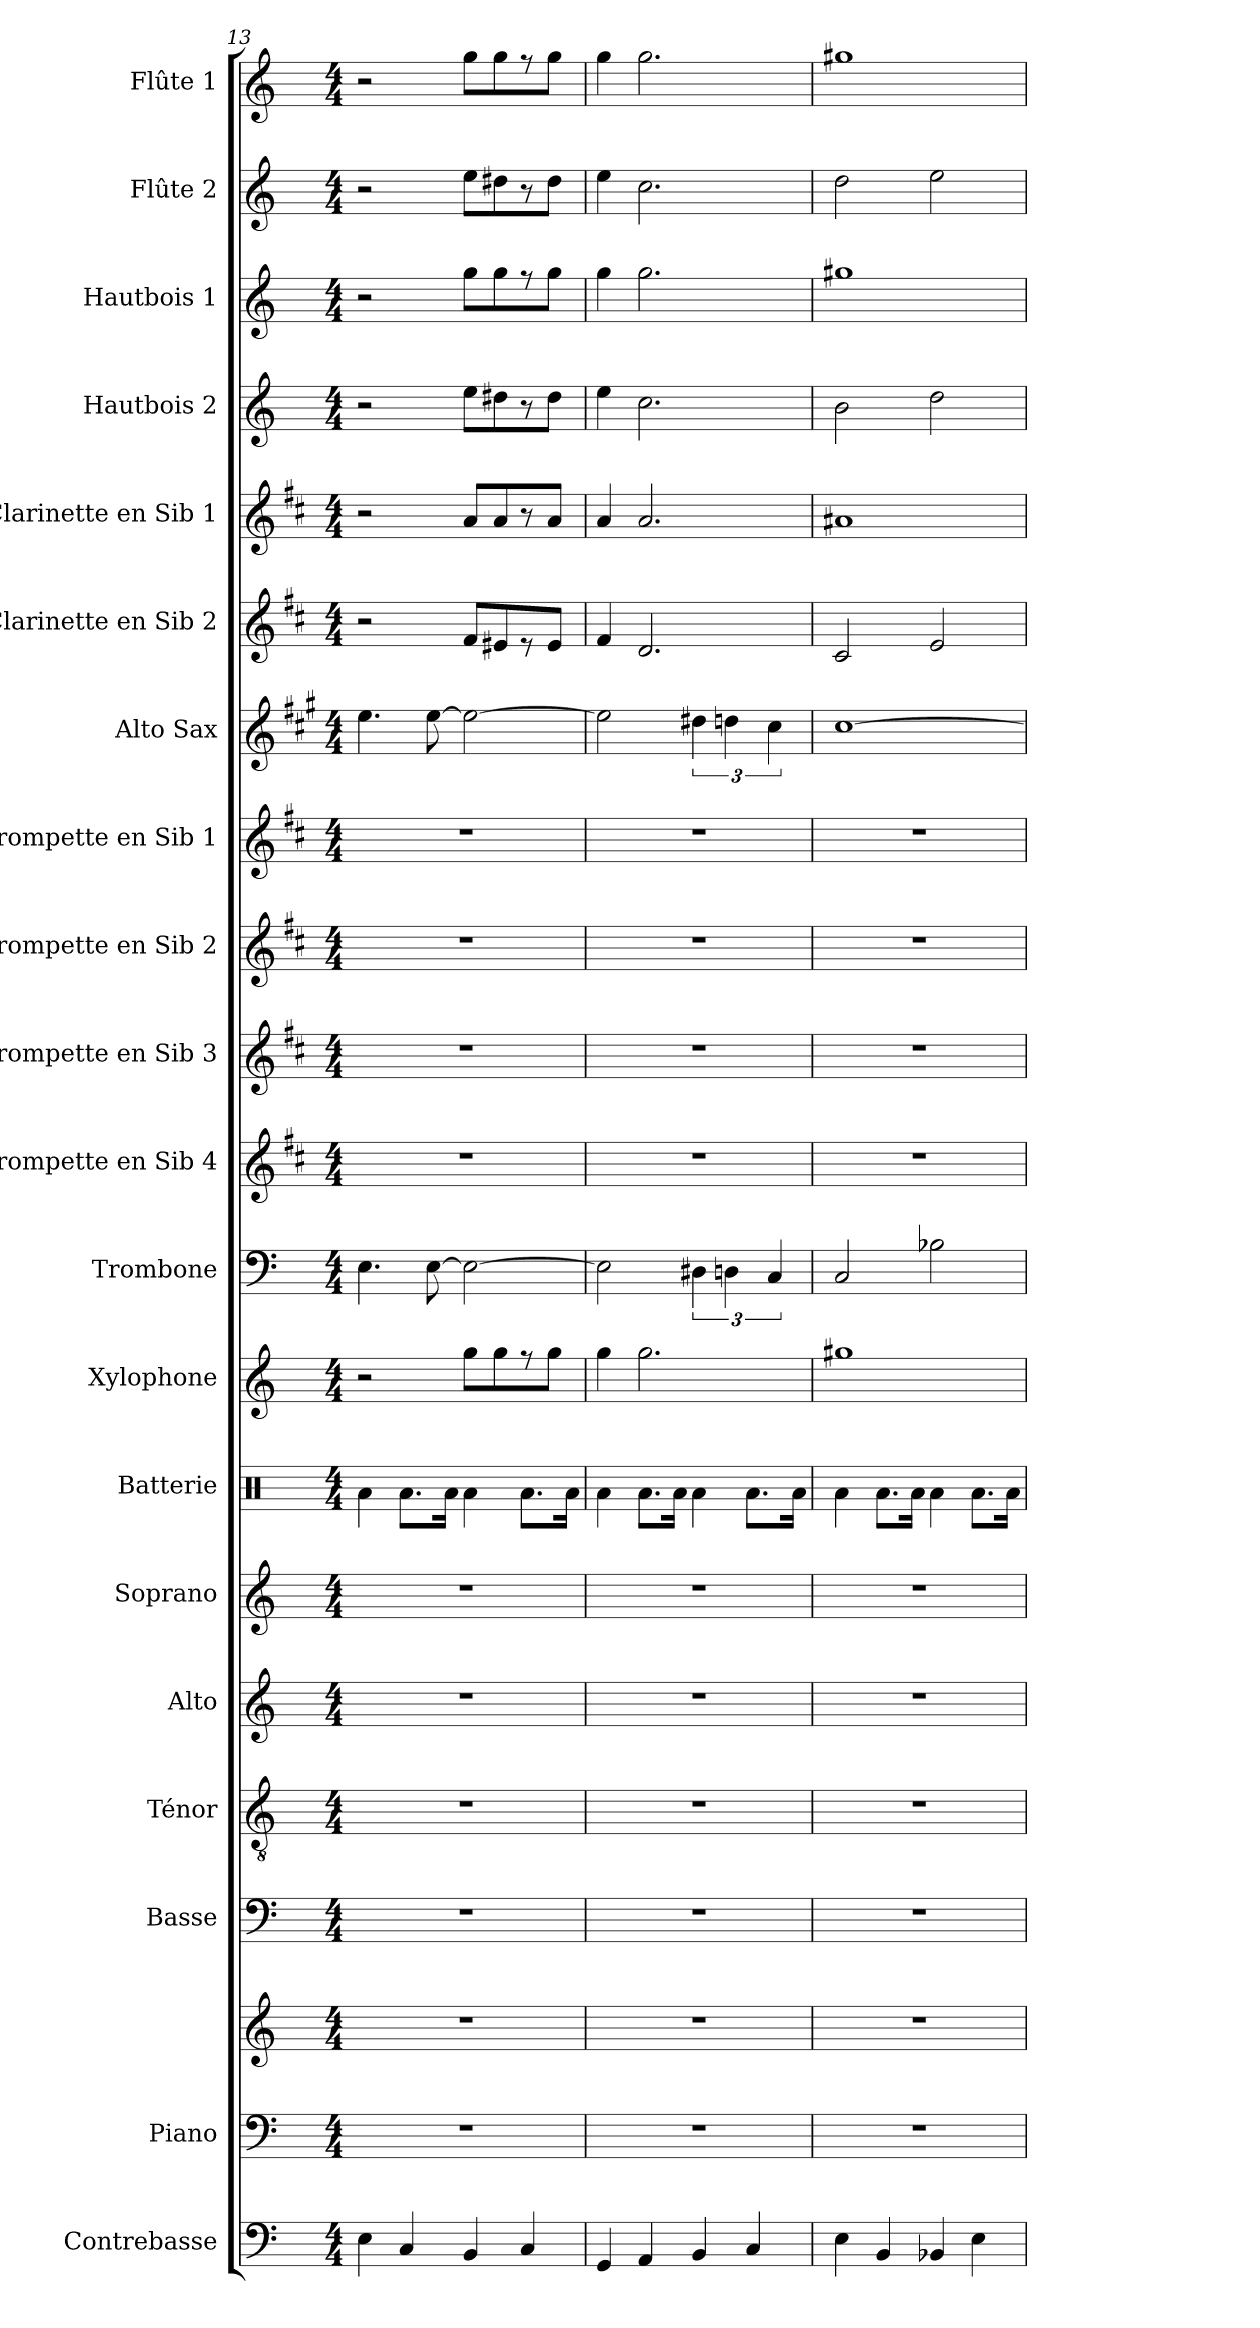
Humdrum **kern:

**kern	**kern	**kern	**kern	**kern	**kern	**kern	**kern	**kern	**kern	**kern	**kern	**kern	**kern	**kern	**kern	**kern	**kern	**kern	**kern	**kern
*part20	*part19	*part19	*part18	*part17	*part16	*part15	*part14	*part13	*part12	*part11	*part10	*part9	*part8	*part7	*part6	*part5	*part4	*part3	*part2	*part1
*staff21	*staff20	*staff19	*staff18	*staff17	*staff16	*staff15	*staff14	*staff13	*staff12	*staff11	*staff10	*staff9	*staff8	*staff7	*staff6	*staff5	*staff4	*staff3	*staff2	*staff1
*I"Contrebasse	*I"Piano	*	*I"Basse	*I"Ténor	*I"Alto	*I"Soprano	*I"Batterie	*I"Xylophone	*I"Trombone	*I"Trompette en Sib 4	*I"Trompette en Sib 3	*I"Trompette en Sib 2	*I"Trompette en Sib 1	*I"Alto Sax	*I"Clarinette en Sib 2	*I"Clarinette en Sib 1	*I"Hautbois 2	*I"Hautbois 1	*I"Flûte 2	*I"Flûte 1
*I'Cb.	*I'Pno	*	*I'Ba.	*I'T	*I'A	*I'S	*I'Batt.	*I'Xyl.	*I'Trb.	*I'Trp. (Sib) 4	*I'Trp. (Sib) 3	*I'Trp. (Sib) 2	*I'Trp. (Sib) 1	*I'A. Sx.	*I'Cl. (Sib) 2	*I'Cl. (Sib) 1	*I'Hb. 2	*I'Hb. 1	*I'Fl. 2	*I'Fl. 1
!!LO:LB:g=z
*clefF4	*clefF4	*clefG2	*clefF4	*clefGv2	*clefG2	*clefG2	*clefX	*clefG2	*clefF4	*clefG2	*clefG2	*clefG2	*clefG2	*clefG2	*clefG2	*clefG2	*clefG2	*clefG2	*clefG2	*clefG2
*ITrd7c12	*	*	*	*	*	*	*	*ITrd-7c-12	*	*ITrd1c2	*ITrd1c2	*ITrd1c2	*ITrd1c2	*ITrd5c9	*ITrd1c2	*ITrd1c2	*	*	*	*
*k[]	*k[]	*k[]	*k[]	*k[]	*k[]	*k[]	*k[]	*k[]	*k[]	*k[]	*k[]	*k[]	*k[]	*k[]	*k[]	*k[]	*k[]	*k[]	*k[]	*k[]
*C:	*C:	*C:	*C:	*C:	*C:	*C:	*C:	*C:	*C:	*C:	*C:	*C:	*C:	*C:	*C:	*C:	*C:	*C:	*C:	*C:
*M4/4	*M4/4	*M4/4	*M4/4	*M4/4	*M4/4	*M4/4	*M4/4	*M4/4	*M4/4	*M4/4	*M4/4	*M4/4	*M4/4	*M4/4	*M4/4	*M4/4	*M4/4	*M4/4	*M4/4	*M4/4
=13	=13	=13	=13	=13	=13	=13	=13	=13	=13	=13	=13	=13	=13	=13	=13	=13	=13	=13	=13	=13
4EE\	1r	1r	1r	1r	1r	1r	4Ra\	2r	4.E\	1r	1r	1r	1r	4.g\	2r	2r	2r	2r	2r	2r
4CC/	.	.	.	.	.	.	8.Ra\L	.	.	.	.	.	.	.	.	.	.	.	.	.
.	.	.	.	.	.	.	.	.	[8E\	.	.	.	.	[8g\	.	.	.	.	.	.
.	.	.	.	.	.	.	16Ra\Jk	.	.	.	.	.	.	.	.	.	.	.	.	.
4BBB/	.	.	.	.	.	.	4Ra\	8ggg\L	2E\_	.	.	.	.	2g\_	8e/L	8g/L	8ee\L	8gg\L	8ee\L	8gg\L
.	.	.	.	.	.	.	.	8ggg\	.	.	.	.	.	.	8d#X/	8g/	8dd#X\	8gg\	8dd#X\	8gg\
4CC/	.	.	.	.	.	.	8.Ra\L	8r	.	.	.	.	.	.	8r	8r	8r	8r	8r	8r
.	.	.	.	.	.	.	.	8ggg\J	.	.	.	.	.	.	8d#/J	8g/J	8dd#\J	8gg\J	8dd#\J	8gg\J
.	.	.	.	.	.	.	16Ra\Jk	.	.	.	.	.	.	.	.	.	.	.	.	.
=14	=14	=14	=14	=14	=14	=14	=14	=14	=14	=14	=14	=14	=14	=14	=14	=14	=14	=14	=14	=14
4GGG/	1r	1r	1r	1r	1r	1r	4Ra\	4ggg\	2E\]	1r	1r	1r	1r	2g\]	4e/	4g/	4ee\	4gg\	4ee\	4gg\
4AAA/	.	.	.	.	.	.	8.Ra\L	2.ggg\	.	.	.	.	.	.	2.c/	2.g/	2.cc\	2.gg\	2.cc\	2.gg\
.	.	.	.	.	.	.	16Ra\Jk	.	.	.	.	.	.	.	.	.	.	.	.	.
4BBB/	.	.	.	.	.	.	4Ra\	.	6D#X\	.	.	.	.	6f#X\	.	.	.	.	.	.
.	.	.	.	.	.	.	.	.	6Dn\	.	.	.	.	6fn\	.	.	.	.	.	.
4CC/	.	.	.	.	.	.	8.Ra\L	.	.	.	.	.	.	.	.	.	.	.	.	.
.	.	.	.	.	.	.	.	.	6C/	.	.	.	.	6e\	.	.	.	.	.	.
.	.	.	.	.	.	.	16Ra\Jk	.	.	.	.	.	.	.	.	.	.	.	.	.
=15	=15	=15	=15	=15	=15	=15	=15	=15	=15	=15	=15	=15	=15	=15	=15	=15	=15	=15	=15	=15
4EE\	1r	1r	1r	1r	1r	1r	4Ra\	1ggg#X	2C/	1r	1r	1r	1r	[1e	2B/	1g#X	2b\	1gg#X	2dd\	1gg#X
4BBB/	.	.	.	.	.	.	8.Ra\L	.	.	.	.	.	.	.	.	.	.	.	.	.
.	.	.	.	.	.	.	16Ra\Jk	.	.	.	.	.	.	.	.	.	.	.	.	.
4BBB-X/	.	.	.	.	.	.	4Ra\	.	2B-X\	.	.	.	.	.	2d/	.	2dd\	.	2ee\	.
4EE\	.	.	.	.	.	.	8.Ra\L	.	.	.	.	.	.	.	.	.	.	.	.	.
.	.	.	.	.	.	.	16Ra\Jk	.	.	.	.	.	.	.	.	.	.	.	.	.
=	=	=	=	=	=	=	=	=	=	=	=	=	=	=	=	=	=	=	=	=
*-	*-	*-	*-	*-	*-	*-	*-	*-	*-	*-	*-	*-	*-	*-	*-	*-	*-	*-	*-	*-
